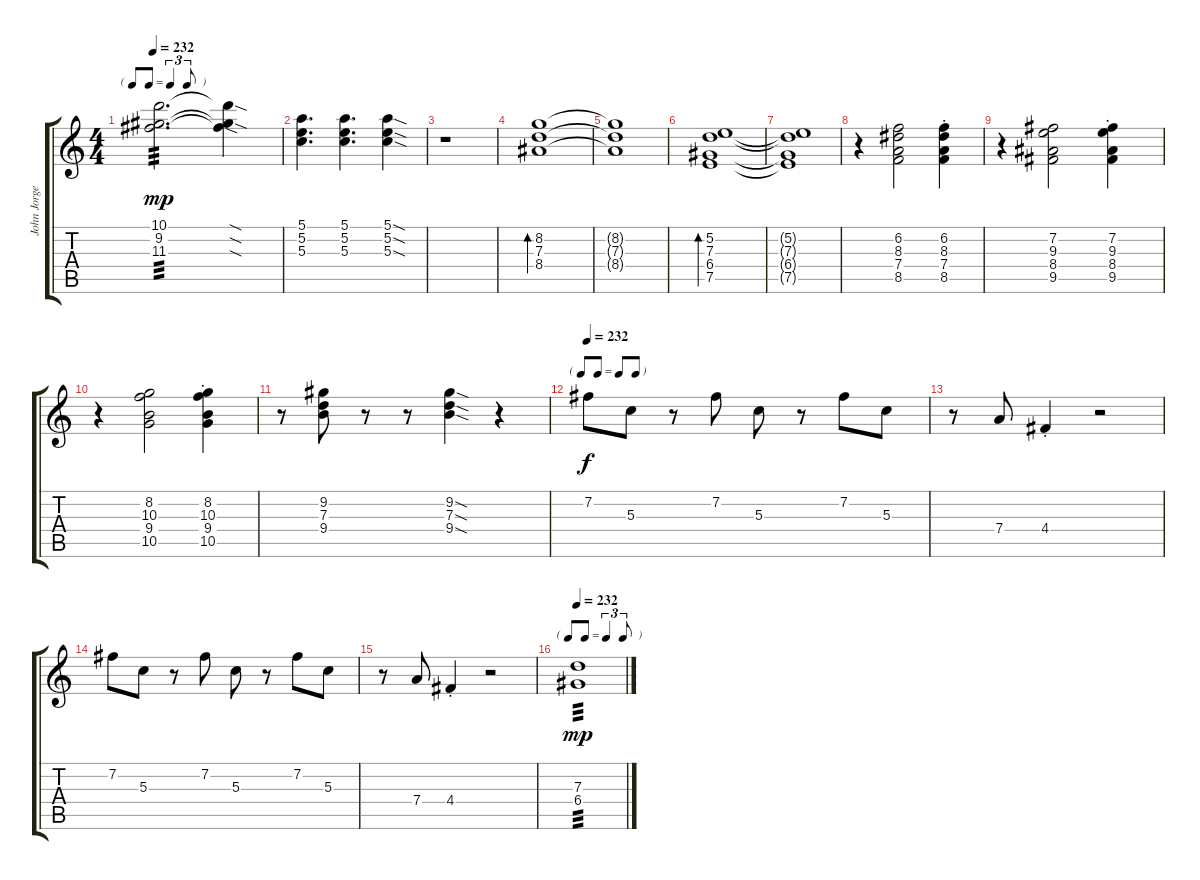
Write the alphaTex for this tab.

\track ("John Jorgenson - Lead" "John Jorge") {instrument acousticguitarsteel}
\staff {score tabs}
\tuning (E4 B3 G3 D3 A2 E2) {hide}
\ts (4 4)
\tf triplet8th
\tempo 232
\clef g2
\ks c
(10.1 9.2 11.3).2{d tp 3 dy mp} (10.1{sod t} 9.2{sod t} 11.3{sod t}).4 |
(5.1 5.2 5.3).4{d} (5.1 5.2 5.3).4{d} (5.1{sod} 5.2{sod} 5.3{sod}).4 |
r.1 |
(8.2 7.3 8.4).1{bd 30} |
(8.2{t} 7.3{t} 8.4{t}).1 |
(5.2 7.3 6.4 7.5).1{bd 30} |
(5.2{t} 7.3{t} 6.4{t} 7.5{t}).1 |
r.4 (6.2 8.3 7.4 8.5).2 (6.2{st} 8.3{st} 7.4{st} 8.5{st}).4 |
r.4 (7.2 9.3 8.4 9.5).2 (7.2{st} 9.3{st} 8.4{st} 9.5{st}).4 |
r.4 (8.2 10.3 9.4 10.5).2 (8.2{st} 10.3{st} 9.4{st} 10.5{st}).4 |
r.8 (9.2 7.3 9.4).8 r.8 r.8 (9.2{sod} 7.3{sod} 9.4{sod}).4 r.4 |
\tf none
\tempo 232
7.2.8{dy f} 5.3.8 r.8 7.2.8 5.3.8 r.8 7.2.8 5.3.8 |
r.8 7.4.8 4.4{st}.4 r.2 |
7.2.8 5.3.8 r.8 7.2.8 5.3.8 r.8 7.2.8 5.3.8 |
r.8 7.4.8 4.4{st}.4 r.2 |
\tf triplet8th
\tempo 232
(7.3 6.4).1{tp 3 dy mp}
